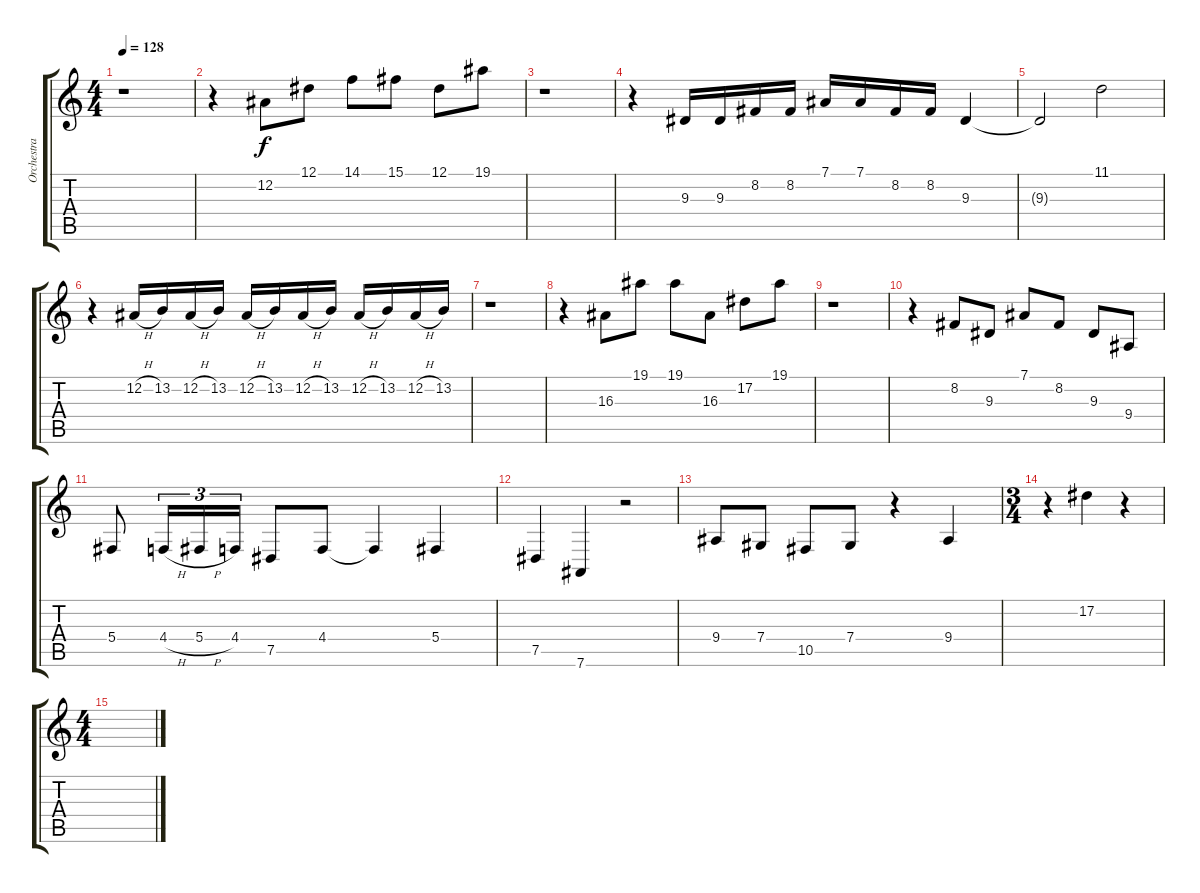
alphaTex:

\track ("Orchestra 2 (Strings)" "Orchestra ") {instrument stringensemble1}
\staff {score tabs}
\tuning (Eb4 Bb3 Gb3 Db3 Ab2 Eb2) {hide}
\ts (4 4)
\tempo 128
\clef g2
\ks c
r.1{dy f} |
r.4 12.2.8 12.1.8 14.1.8 15.1.8 12.1.8 19.1.8 |
r.1 |
r.4 9.3.16 9.3.16 8.2.16 8.2.16 7.1.16 7.1.16 8.2.16 8.2.16 9.3.4 |
9.3{t}.2 11.1.2 |
r.4 12.2{h}.16 13.2.16 12.2{h}.16 13.2.16 12.2{h}.16 13.2.16 12.2{h}.16 13.2.16 12.2{h}.16 13.2.16 12.2{h}.16 13.2.16 |
r.1 |
r.4 16.3.8 19.1.8 19.1.8 16.3.8 17.2.8 19.1.8 |
r.1 |
r.4 8.2.8 9.3.8 7.1.8 8.2.8 9.3.8 9.4.8 |
5.4.8 4.4{h}.16{tu (3 2)} 5.4{h}.16{tu (3 2)} 4.4.16{tu (3 2)} 7.5.8 4.4.8 4.4{t}.4 5.4.4 |
7.5.4 7.6.4 r.2 |
9.4.8 7.4.8 10.5.8 7.4.8 r.4 9.4.4 |
\ts (3 4)
r.4 17.2.4 r.4 |
\ts (4 4)
